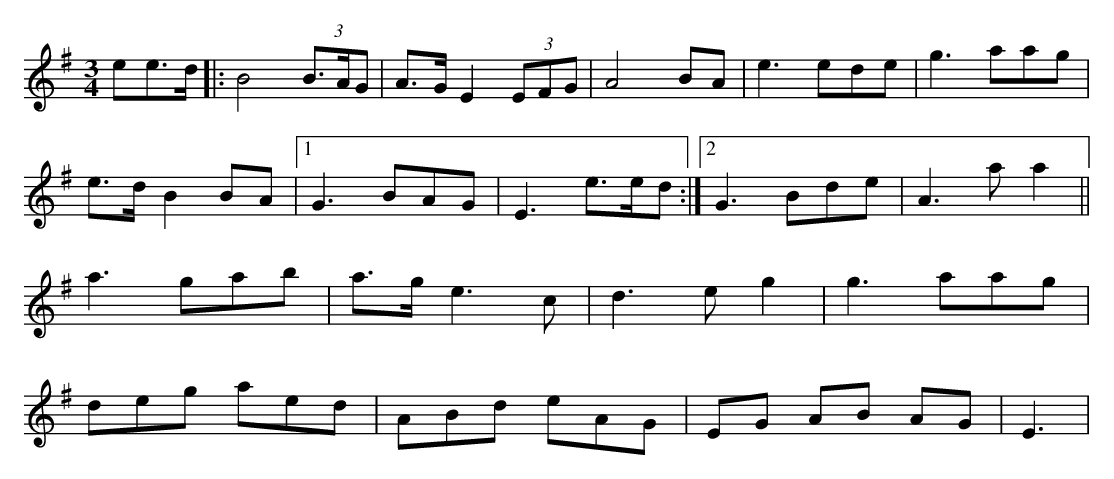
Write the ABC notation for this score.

X:1
M:3/4
K:Emin
ee>d|:B4 (3B>AG|A>G E2 (3EFG|A4 BA|e3 ede|g3 aag|
e>dB2BA|1 G3 BAG|E3 e>ed:|2 G3 Bde|A3 aa2||
a3 gab|a>ge3c|d3 eg2|g3 aag|
deg aed|ABd eAG|EG AB AG|E3|
